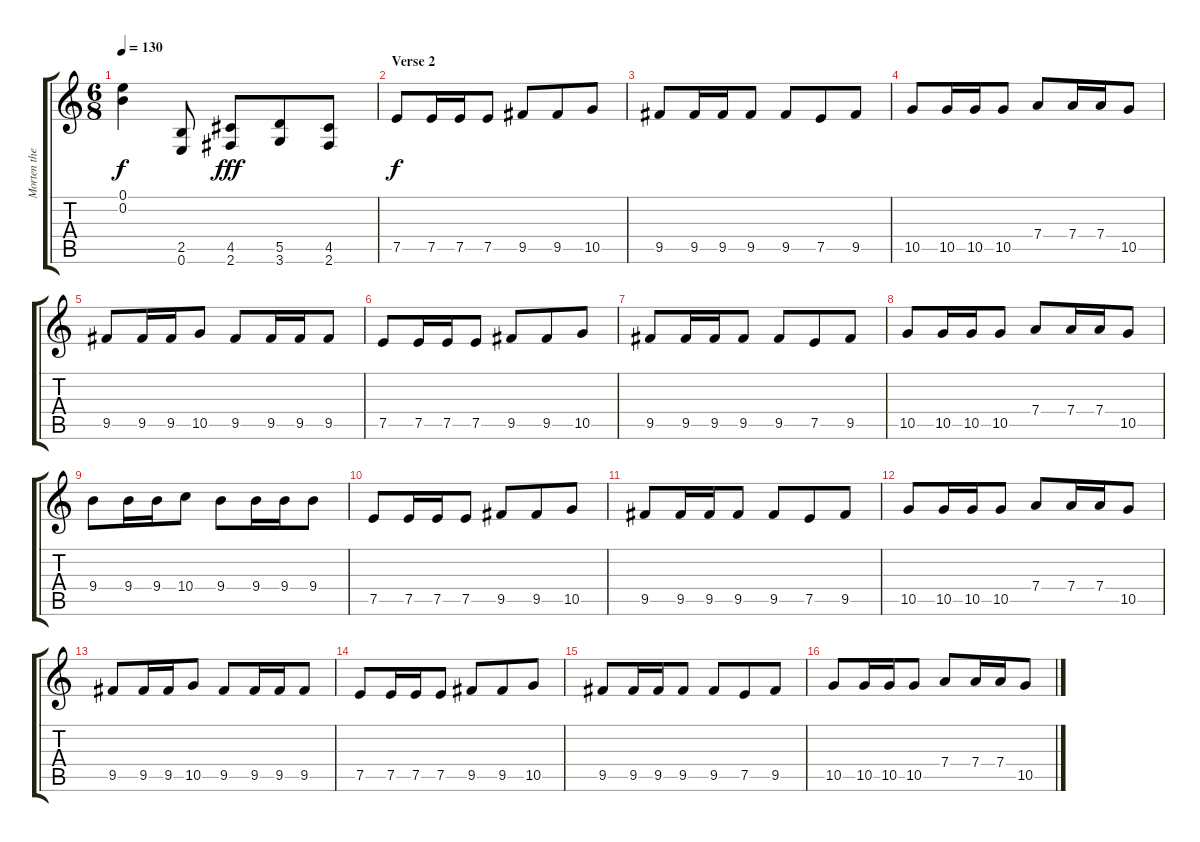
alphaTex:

\track ("Morten the god the greatest of them all" "Morten the") {instrument distortionguitar}
\staff {score tabs}
\tuning (E4 B3 G3 D3 A2 E2) {hide}
\ts (6 8)
\tempo 130
\clef g2
\ks c
(0.1{t} 0.2{t}).4{dy f} (2.5 0.6).8 (4.5 2.6).8{dy fff} (5.5 3.6).8 (4.5 2.6).8 |
\section ("" "Verse 2")
7.5.8{dy f} 7.5.16 7.5.16 7.5.8 9.5.8 9.5.8 10.5.8 |
9.5.8 9.5.16 9.5.16 9.5.8 9.5.8 7.5.8 9.5.8 |
10.5.8 10.5.16 10.5.16 10.5.8 7.4.8 7.4.16 7.4.16 10.5.8 |
9.5.8 9.5.16 9.5.16 10.5.8 9.5.8 9.5.16 9.5.16 9.5.8 |
7.5.8 7.5.16 7.5.16 7.5.8 9.5.8 9.5.8 10.5.8 |
9.5.8 9.5.16 9.5.16 9.5.8 9.5.8 7.5.8 9.5.8 |
10.5.8 10.5.16 10.5.16 10.5.8 7.4.8 7.4.16 7.4.16 10.5.8 |
9.4.8 9.4.16 9.4.16 10.4.8 9.4.8 9.4.16 9.4.16 9.4.8 |
7.5.8 7.5.16 7.5.16 7.5.8 9.5.8 9.5.8 10.5.8 |
9.5.8 9.5.16 9.5.16 9.5.8 9.5.8 7.5.8 9.5.8 |
10.5.8 10.5.16 10.5.16 10.5.8 7.4.8 7.4.16 7.4.16 10.5.8 |
9.5.8 9.5.16 9.5.16 10.5.8 9.5.8 9.5.16 9.5.16 9.5.8 |
7.5.8 7.5.16 7.5.16 7.5.8 9.5.8 9.5.8 10.5.8 |
9.5.8 9.5.16 9.5.16 9.5.8 9.5.8 7.5.8 9.5.8 |
10.5.8 10.5.16 10.5.16 10.5.8 7.4.8 7.4.16 7.4.16 10.5.8
